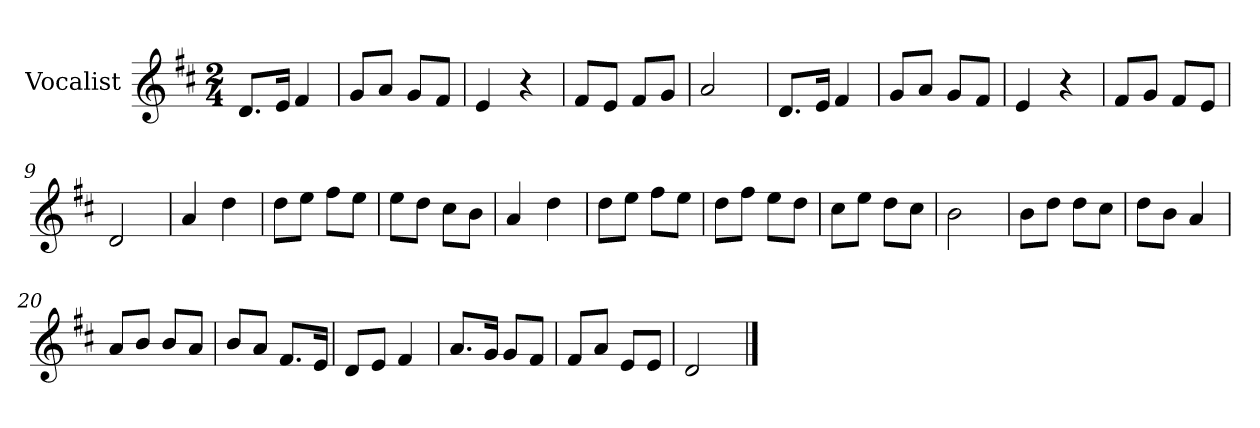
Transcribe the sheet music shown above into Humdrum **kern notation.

**kern
*part1
*staff1
*I"Vocalist
*k[f#c#]
*D:
*M2/4
=
8.dL
16eJk
4f#
=1
8gL
8aJ
8gL
8f#J
=2
4e
4r
=3
8f#L
8eJ
8f#L
8gJ
=4
2a
=5
8.dL
16eJk
4f#
=6
8gL
8aJ
8gL
8f#J
=7
4e
4r
=8
8f#L
8gJ
8f#L
8eJ
=9
2d
=10
4a
4dd
=11
8ddL
8eeJ
8ff#L
8eeJ
=12
8eeL
8ddJ
8cc#L
8bJ
=13
4a
4dd
=14
8ddL
8eeJ
8ff#L
8eeJ
=15
8ddL
8ff#J
8eeL
8ddJ
=16
8cc#L
8eeJ
8ddL
8cc#J
=17
2b
=18
8bL
8ddJ
8ddL
8cc#J
=19
8ddL
8bJ
4a
=20
8aL
8bJ
8bL
8aJ
=21
8bL
8aJ
8.f#L
16eJk
=22
8dL
8eJ
4f#
=23
8.aL
16gJk
8gL
8f#J
=24
8f#L
8aJ
8eL
8eJ
=25
2d
==
*-
